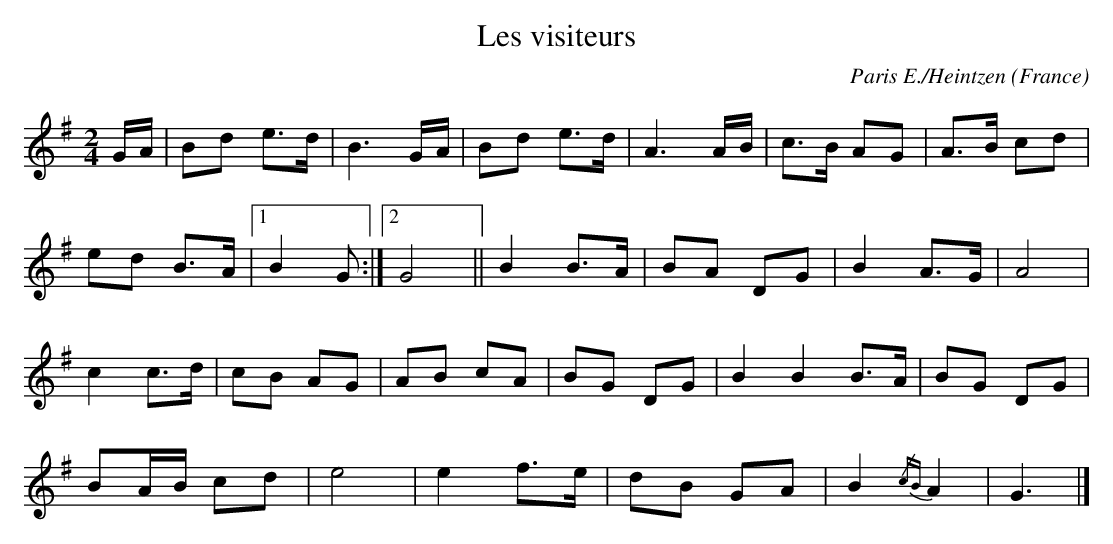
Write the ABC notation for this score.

X:1
T:Les visiteurs
C:Paris E./Heintzen
O:France
M:2/4
L:1/8
K:G major
G/A/ | Bd e3/d/ | B3 G/A/ | Bd e3/d/ | A3 A/B/ | c3/B/ AG | A3/B/ cd |
ed B3/A/ | [1 B2 G :| [2 G4 || B2 B3/A/ | BA DG | B2 A3/G/ | A4 |
c2 c3/d/ | cB AG | AB cA | BG DG | B2 B2 B3/A/ | BG DG |
BA/B/ cd | e4 | e2 f3/e/ | dB GA | B2 {/cB} A2 | G3 |]
